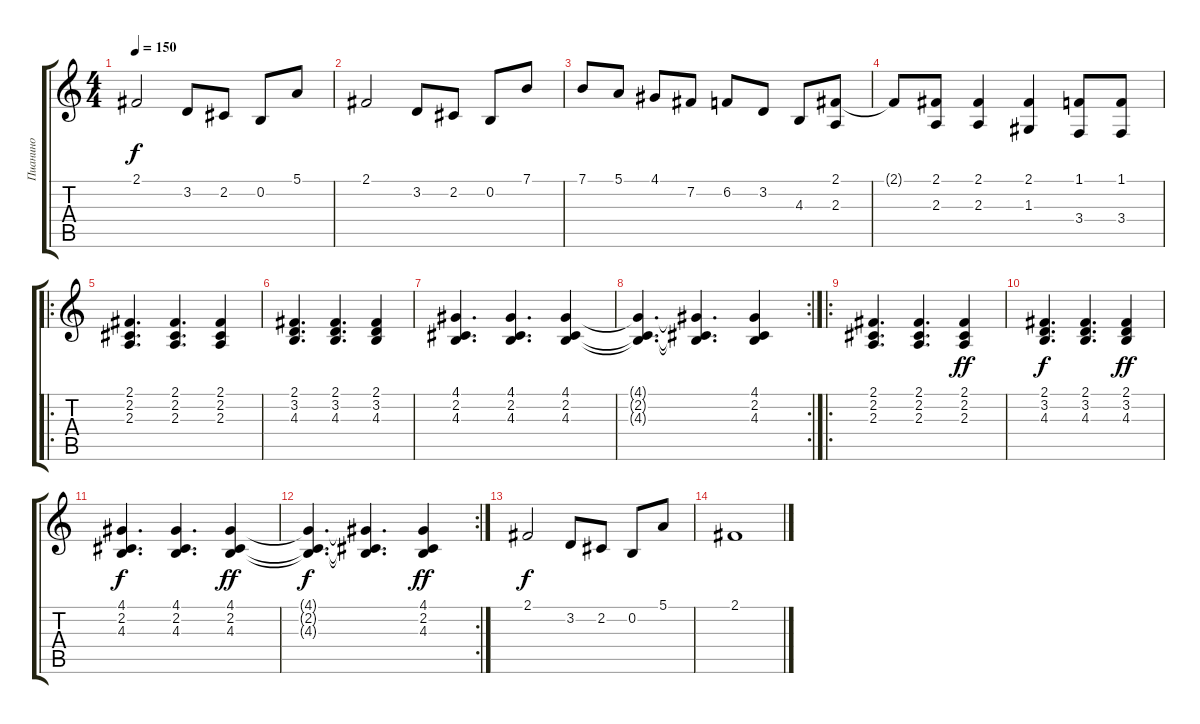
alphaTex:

\track ("Пианино" "Пианино") {instrument brightacousticpiano}
\staff {score tabs}
\tuning (E4 B3 G3 D3 A2 E2) {hide}
\ts (4 4)
\tempo 150
\clef g2
\ks c
2.1.2{dy f} 3.2.8 2.2.8 0.2.8 5.1.8 |
2.1.2 3.2.8 2.2.8 0.2.8 7.1.8 |
7.1.8 5.1.8 4.1.8 7.2.8 6.2.8 3.2.8 4.3.8 (2.1 2.3).8 |
2.1{t}.8 (2.1 2.3).8 (2.1 2.3).4 (2.1 1.3).4 (1.1 3.4).8 (1.1 3.4).8 |
\ro
(2.1 2.2 2.3).4{d} (2.1 2.2 2.3).4{d} (2.1 2.2 2.3).4 |
(2.1 3.2 4.3).4{d} (2.1 3.2 4.3).4{d} (2.1 3.2 4.3).4 |
(4.1 2.2 4.3).4{d} (4.1 2.2 4.3).4{d} (4.1 2.2 4.3).4 |
\rc 2
(4.1{t} 2.2{t} 4.3{t}).4{d} (4.1{t} 2.2{t} 4.3{t}).4{d} (4.1 2.2 4.3).4 |
\ro
(2.1 2.2 2.3).4{d} (2.1 2.2 2.3).4{d} (2.1 2.2 2.3).4{dy ff} |
(2.1 3.2 4.3).4{d dy f} (2.1 3.2 4.3).4{d} (2.1 3.2 4.3).4{dy ff} |
(4.1 2.2 4.3).4{d dy f} (4.1 2.2 4.3).4{d} (4.1 2.2 4.3).4{dy ff} |
\rc 2
(4.1{t} 2.2{t} 4.3{t}).4{d dy f} (4.1{t} 2.2{t} 4.3{t}).4{d} (4.1 2.2 4.3).4{dy ff} |
2.1.2{dy f} 3.2.8 2.2.8 0.2.8 5.1.8 |
2.1.1
